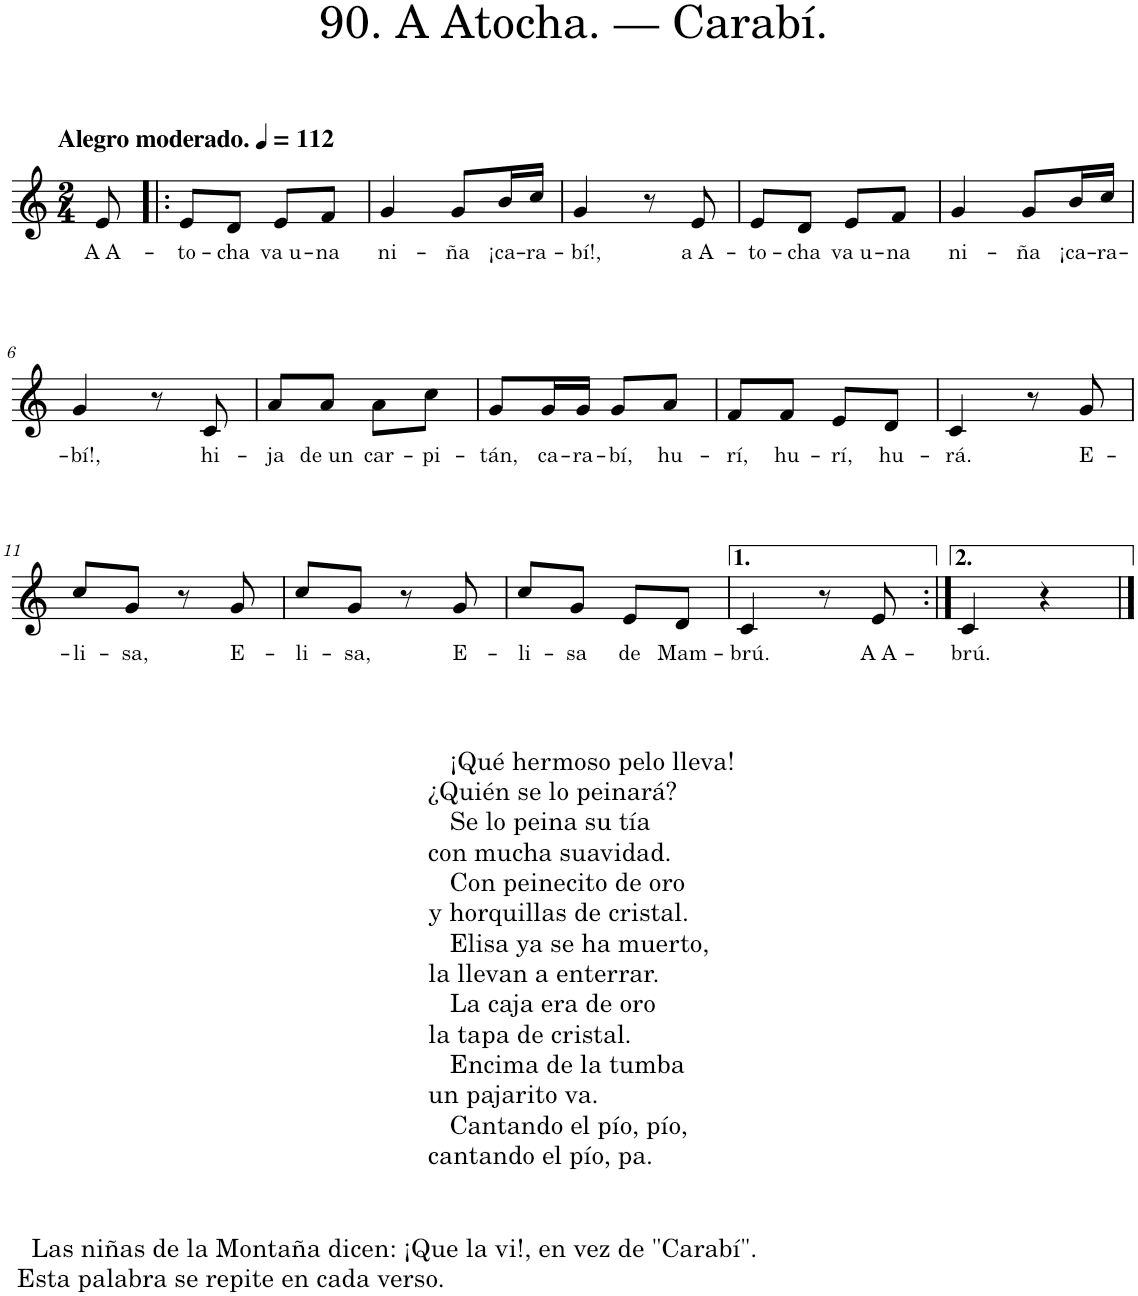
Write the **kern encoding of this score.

**kern	**text
*part1	*part1
*staff1	*staff1
*I"Piano	*
*I'Pno.	*
*clefG2	*
*k[]	*
*M2/4	*
*MM112	*
=	=
!LO:TX:a:B:t=Alegro moderado.	!
!	!LO:LY:b
8e/	A A-
=1!|:	=1!|:
!	!LO:LY:b
8e/L	-to-
!	!LO:LY:b
8d/J	-cha
!	!LO:LY:b
8e/L	va u-
!	!LO:LY:b
8f/J	-na
=2	=2
!	!LO:LY:b
4g/	ni-
!	!LO:LY:b
8g/L	-ña
!	!LO:LY:b
16b/L	¡ca-
!	!LO:LY:b
16cc/JJ	-ra-
=3	=3
!	!LO:LY:b
4g/	-bí!,
8r	.
!	!LO:LY:b
8e/	a A-
=4	=4
!	!LO:LY:b
8e/L	-to-
!	!LO:LY:b
8d/J	-cha
!	!LO:LY:b
8e/L	va u-
!	!LO:LY:b
8f/J	-na
=5	=5
!	!LO:LY:b
4g/	ni-
!	!LO:LY:b
8g/L	-ña
!	!LO:LY:b
16b/L	¡ca-
!	!LO:LY:b
16cc/JJ	-ra-
!!LO:LB:g=z
=6	=6
!	!LO:LY:b
4g/	-bí!,
8r	.
!	!LO:LY:b
8c/	hi-
=7	=7
!	!LO:LY:b
8a/L	-ja
!	!LO:LY:b
8a/J	de un
!	!LO:LY:b
8a\L	car-
!	!LO:LY:b
8cc\J	-pi-
=8	=8
!	!LO:LY:b
8g/L	-tán,
!	!LO:LY:b
16g/L	ca-
!	!LO:LY:b
16g/JJ	-ra-
!	!LO:LY:b
8g/L	-bí,
!	!LO:LY:b
8a/J	hu-
=9	=9
!	!LO:LY:b
8f/L	-rí,
!	!LO:LY:b
8f/J	hu-
!	!LO:LY:b
8e/L	-rí,
!	!LO:LY:b
8d/J	hu-
=10	=10
!	!LO:LY:b
4c/	-rá.
8r	.
!	!LO:LY:b
8g/	E-
!!LO:LB:g=z
=11	=11
!LO:TX:b:t=¡Qué hermoso pelo lleva!	!
!LO:TX:b:t=¿Quién se lo peinará?	!
!LO:TX:b:t=Se lo peina su tía	!
!LO:TX:b:t=con mucha suavidad.	!
!LO:TX:b:t=Con peinecito de oro	!
!LO:TX:b:t=y horquillas de cristal.	!
!LO:TX:b:t=Elisa ya se ha muerto,	!
!LO:TX:b:t=la llevan a enterrar.	!
!LO:TX:b:t=La caja era de oro	!
!LO:TX:b:t=la tapa de cristal.	!
!LO:TX:b:t=Encima de la tumba	!
!LO:TX:b:t=un pajarito va.	!
!LO:TX:b:t=Cantando el pío, pío,	!
!LO:TX:b:t=cantando el pío, pa.	!
!	!LO:LY:b
8cc/L	-li-
!	!LO:LY:b
8g/J	-sa,
8r	.
!LO:TX:b:t=Las niñas de la Montaña dicen&colon; ¡Que la vi!, en vez de "Carabí".	!
!LO:TX:b:t=Esta palabra se repite en cada verso.	!
!	!LO:LY:b
8g/	E-
=12	=12
!	!LO:LY:b
8cc/L	-li-
!	!LO:LY:b
8g/J	-sa,
8r	.
!	!LO:LY:b
8g/	E-
=13	=13
!	!LO:LY:b
8cc/L	-li-
!	!LO:LY:b
8g/J	-sa
!	!LO:LY:b
8e/L	de
!	!LO:LY:b
8d/J	Mam-
=14	=14
!	!LO:LY:b
4c/	-brú.
8r	.
!	!LO:LY:b
8e/	A A-
=15:|!	=15:|!
!	!LO:LY:b
4c/	-brú.
4r	.
==	==
*-	*-
